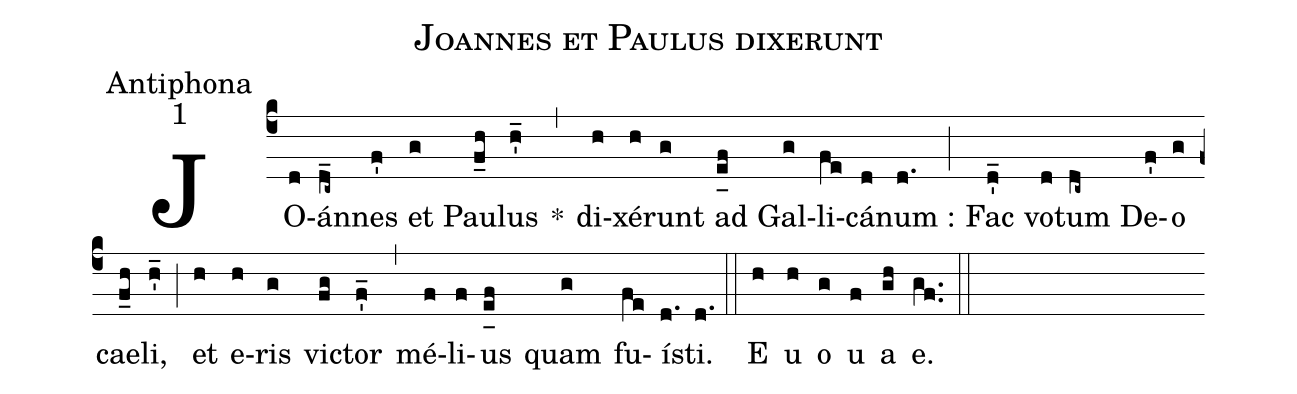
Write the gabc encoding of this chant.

name:Joannes et Paulus dixerunt;
office-part:Antiphona;
mode:1;
%%
(c4) JO(d)án(d_c~)nes(f') et(g) Pau(f_h)lus(h'_) *(,) di(h)xé(h)runt(g) ad(e_[uh:l]f) Gal(g)li(fe)cá(d)num :(d.) (;) Fac(d'_) vo(d)tum(dc~) De(f')o(g) cae(f_h)li,(h'_) (;) et(h) e(h)ris(g) vi(fg)ctor(f'_) (,) mé(f)li(f)us(e_[uh:l]f) quam(g) fu(fe)í(d.)sti.(d.) (::) <eu>E(h) u(h) o(g) u(f) a(gh) e.</eu>(gf..) (::)
